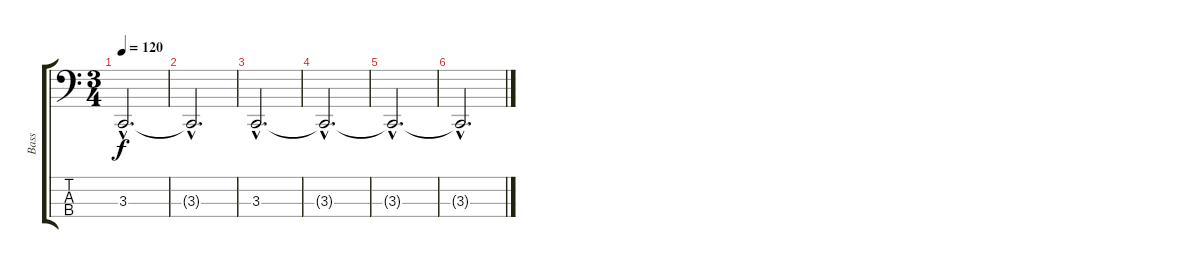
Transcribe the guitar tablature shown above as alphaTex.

\track ("Bass" "Bass") {instrument slapbass2}
\staff {score tabs}
\tuning (G2 D2 A0 E0) {hide}
\ts (3 4)
\tempo 120
\clef f4
\ks c
3.3{hac t}.2{d dy f} |
3.3{hac t}.2{d} |
3.3{hac}.2{d volume 12} |
3.3{hac t}.2{d volume 8} |
3.3{hac t}.2{d volume 6} |
3.3{hac t}.2{d volume 4}
